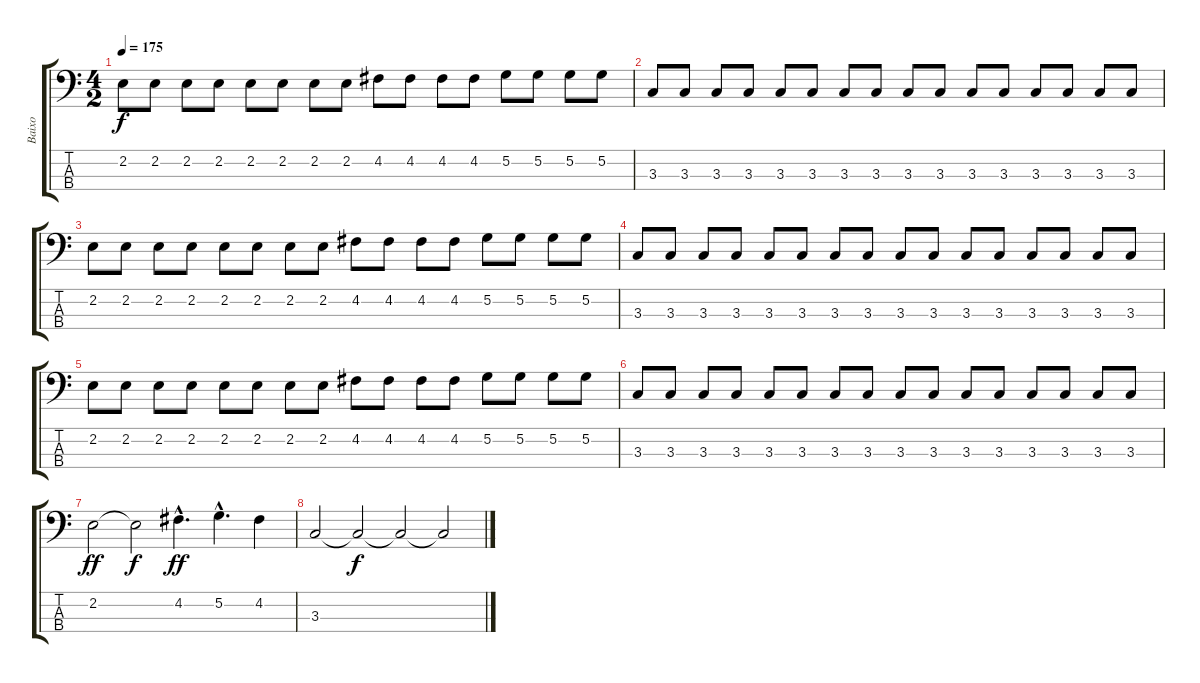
\track ("Baixo" "Baixo") {instrument electricbasspick}
\staff {score tabs}
\tuning (G2 D2 A1 E1) {hide}
\ts (4 2)
\tempo 175
\clef f4
\ks c
2.2.8{dy f} 2.2.8 2.2.8 2.2.8 2.2.8 2.2.8 2.2.8 2.2.8 4.2.8 4.2.8 4.2.8 4.2.8 5.2.8 5.2.8 5.2.8 5.2.8 |
3.3.8 3.3.8 3.3.8 3.3.8 3.3.8 3.3.8 3.3.8 3.3.8 3.3.8 3.3.8 3.3.8 3.3.8 3.3.8 3.3.8 3.3.8 3.3.8 |
2.2.8 2.2.8 2.2.8 2.2.8 2.2.8 2.2.8 2.2.8 2.2.8 4.2.8 4.2.8 4.2.8 4.2.8 5.2.8 5.2.8 5.2.8 5.2.8 |
3.3.8 3.3.8 3.3.8 3.3.8 3.3.8 3.3.8 3.3.8 3.3.8 3.3.8 3.3.8 3.3.8 3.3.8 3.3.8 3.3.8 3.3.8 3.3.8 |
2.2.8 2.2.8 2.2.8 2.2.8 2.2.8 2.2.8 2.2.8 2.2.8 4.2.8 4.2.8 4.2.8 4.2.8 5.2.8 5.2.8 5.2.8 5.2.8 |
3.3.8 3.3.8 3.3.8 3.3.8 3.3.8 3.3.8 3.3.8 3.3.8 3.3.8 3.3.8 3.3.8 3.3.8 3.3.8 3.3.8 3.3.8 3.3.8 |
2.2.2{dy ff} 2.2{t}.2{dy f} 4.2{hac}.4{d dy ff} 5.2{hac}.4{d} 4.2.4 |
3.3.2 3.3{t}.2{dy f} 3.3{t}.2 3.3{t}.2
